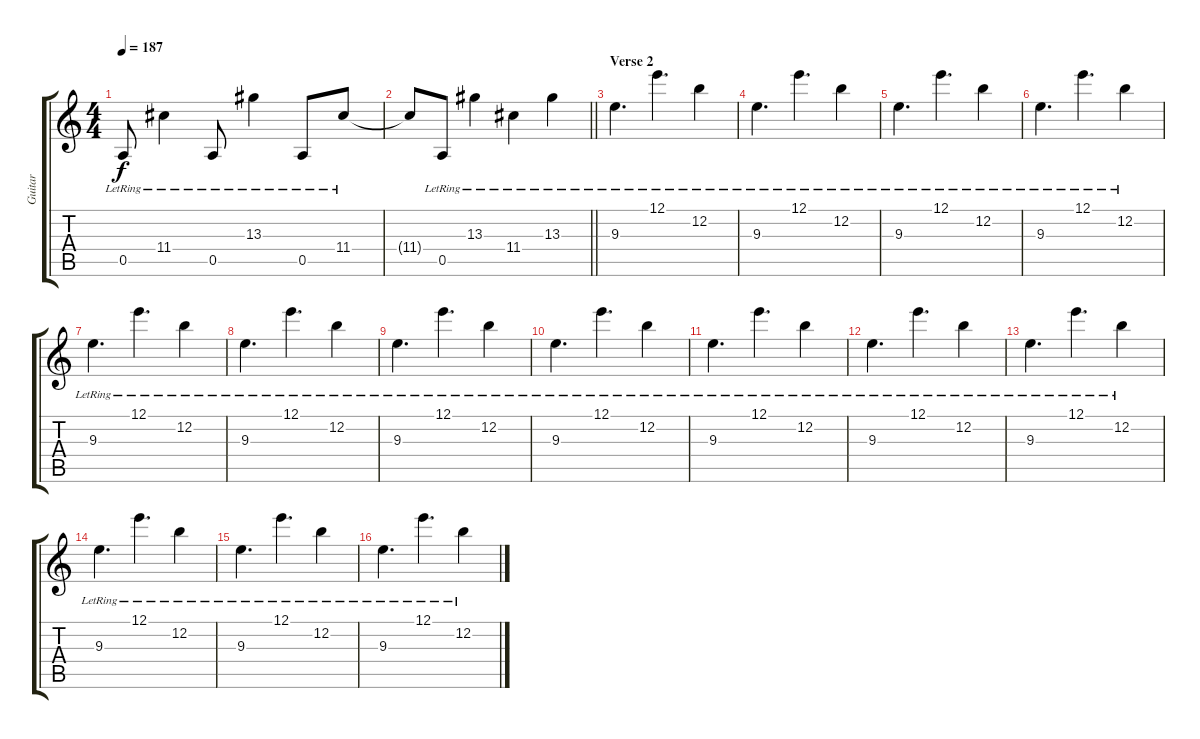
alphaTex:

\track ("Guitar" "Guitar") {instrument electricguitarjazz}
\staff {score tabs}
\tuning (E4 B3 G3 D3 A2 E2) {hide}
\ts (4 4)
\tempo 187
\clef g2
\ks c
0.5{lr}.8{dy f} 11.4{lr}.4 0.5{lr}.8 13.3{lr}.4 0.5{lr}.8 11.4{lr}.8 |
\barLineRight lightlight
11.4{t}.8 0.5{lr}.8 13.3{lr}.4 11.4{lr}.4 13.3{lr}.4 |
\section ("" "Verse 2")
9.3{lr}.4{d volume 8 instrument electricguitarjazz} 12.1{lr}.4{d} 12.2{lr}.4 |
9.3{lr}.4{d} 12.1{lr}.4{d} 12.2{lr}.4 |
9.3{lr}.4{d} 12.1{lr}.4{d} 12.2{lr}.4 |
9.3{lr}.4{d} 12.1{lr}.4{d} 12.2{lr}.4 |
9.3{lr}.4{d} 12.1{lr}.4{d} 12.2{lr}.4 |
9.3{lr}.4{d} 12.1{lr}.4{d} 12.2{lr}.4 |
9.3{lr}.4{d} 12.1{lr}.4{d} 12.2{lr}.4 |
9.3{lr}.4{d} 12.1{lr}.4{d} 12.2{lr}.4 |
9.3{lr}.4{d} 12.1{lr}.4{d} 12.2{lr}.4 |
9.3{lr}.4{d} 12.1{lr}.4{d} 12.2{lr}.4 |
9.3{lr}.4{d} 12.1{lr}.4{d} 12.2{lr}.4 |
9.3{lr}.4{d} 12.1{lr}.4{d} 12.2{lr}.4 |
9.3{lr}.4{d} 12.1{lr}.4{d} 12.2{lr}.4 |
9.3{lr}.4{d} 12.1{lr}.4{d} 12.2{lr}.4
